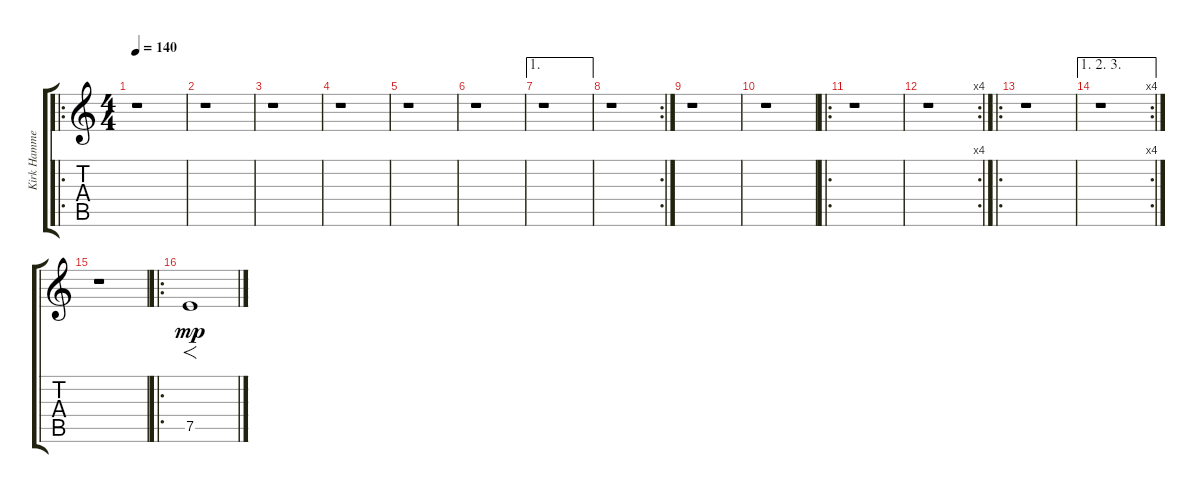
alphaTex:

\track ("Kirk Hammet (2nd guitar Dist)" "Kirk Hamme") {instrument distortionguitar}
\staff {score tabs}
\tuning (E4 B3 G3 D3 A2 E2) {hide}
\ro
\ts (4 4)
\tempo 140
\clef g2
\ks c
r.1{dy mp instrument distortionguitar} |
r.1 |
r.1 |
r.1 |
r.1 |
r.1 |
\ae 1
r.1 |
\rc 2
r.1 |
r.1 |
r.1 |
\ro
r.1 |
\rc 4
r.1 |
\ro
r.1 |
\ae (1 2 3)
\rc 4
r.1 |
r.1 |
\ro
7.5.1{f}
